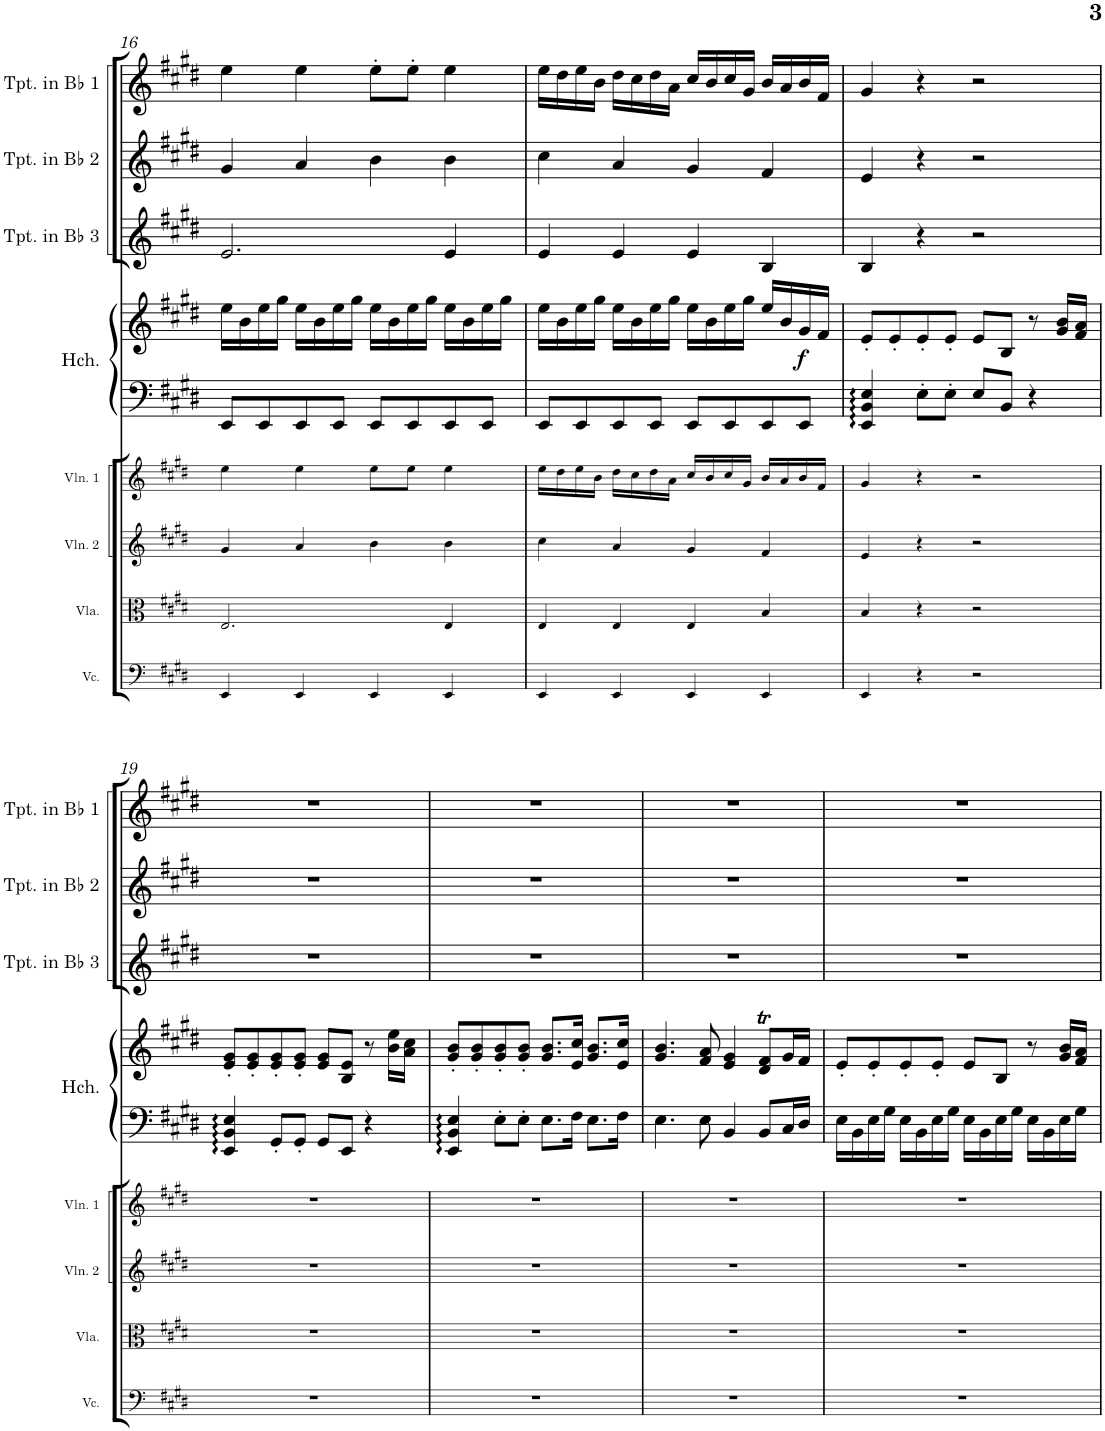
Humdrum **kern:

**kern	**kern	**kern	**kern	**kern	**kern	**dynam	**kern	**kern	**kern
*part8	*part7	*part6	*part5	*part4	*part4	*part4	*part3	*part2	*part1
*staff9	*staff8	*staff7	*staff6	*staff5	*staff4	*staff4/5	*staff3	*staff2	*staff1
*I"Violoncello	*I"Viola	*I"Violin 2	*I"Violin 1	*I"Harpsichord	*	*	*I"Trumpet in Bb 3	*I"Trumpet in Bb 2	*I"Trumpet in Bb 1
*I'Vc.	*I'Vla.	*I'Vln. 2	*I'Vln. 1	*I'Hch.	*	*	*I'Tpt. in Bb 3	*I'Tpt. in Bb 2	*I'Tpt. in Bb 1
!!LO:PB:g=z
*clefF4	*clefC3	*clefG2	*clefG2	*clefF4	*clefG2	*	*clefG2	*clefG2	*clefG2
*	*	*	*	*	*	*	*Trd1c2	*Trd1c2	*Trd1c2
*k[f#c#g#d#]	*k[f#c#g#d#]	*k[f#c#g#d#]	*k[f#c#g#d#]	*k[f#c#g#d#]	*k[f#c#g#d#]	*	*k[f#c#g#d#]	*k[f#c#g#d#]	*k[f#c#g#d#]
*M4/4	*M4/4	*M4/4	*M4/4	*M4/4	*M4/4	*	*M4/4	*M4/4	*M4/4
=16	=16	=16	=16	=16	=16	=16	=16	=16	=16
4EE/	2.E/	4g#/	4ee\	8EE/L	16ee\LL	.	2.e/	4g#/	4ee\
.	.	.	.	.	16b\	.	.	.	.
.	.	.	.	8EE/	16ee\	.	.	.	.
.	.	.	.	.	16gg#\JJ	.	.	.	.
4EE/	.	4a/	4ee\	8EE/	16ee\LL	.	.	4a/	4ee\
.	.	.	.	.	16b\	.	.	.	.
.	.	.	.	8EE/J	16ee\	.	.	.	.
.	.	.	.	.	16gg#\JJ	.	.	.	.
4EE/	.	4b\	8ee\L	8EE/L	16ee\LL	.	.	4b\	8ee'\L
.	.	.	.	.	16b\	.	.	.	.
.	.	.	8ee\J	8EE/	16ee\	.	.	.	8ee'\J
.	.	.	.	.	16gg#\JJ	.	.	.	.
4EE/	4E/	4b\	4ee\	8EE/	16ee\LL	.	4e/	4b\	4ee\
.	.	.	.	.	16b\	.	.	.	.
.	.	.	.	8EE/J	16ee\	.	.	.	.
.	.	.	.	.	16gg#\JJ	.	.	.	.
=17	=17	=17	=17	=17	=17	=17	=17	=17	=17
4EE/	4E/	4cc#\	16ee\LL	8EE/L	16ee\LL	.	4e/	4cc#\	16ee\LL
.	.	.	16dd#\	.	16b\	.	.	.	16dd#\
.	.	.	16ee\	8EE/	16ee\	.	.	.	16ee\
.	.	.	16b\JJ	.	16gg#\JJ	.	.	.	16b\JJ
4EE/	4E/	4a/	16dd#\LL	8EE/	16ee\LL	.	4e/	4a/	16dd#\LL
.	.	.	16cc#\	.	16b\	.	.	.	16cc#\
.	.	.	16dd#\	8EE/J	16ee\	.	.	.	16dd#\
.	.	.	16a\JJ	.	16gg#\JJ	.	.	.	16a\JJ
4EE/	4E/	4g#/	16cc#/LL	8EE/L	16ee\LL	.	4e/	4g#/	16cc#/LL
.	.	.	16b/	.	16b\	.	.	.	16b/
.	.	.	16cc#/	8EE/	16ee\	.	.	.	16cc#/
.	.	.	16g#/JJ	.	16gg#\JJ	.	.	.	16g#/JJ
4EE/	4B/	4f#/	16b/LL	8EE/	16ee/LL	.	4B/	4f#/	16b/LL
.	.	.	16a/	.	16b/	.	.	.	16a/
!	!	!	!	!	!	!LO:DY:b	!	!	!
.	.	.	16b/	8EE/J	16g#/	f	.	.	16b/
.	.	.	16f#/JJ	.	16f#/JJ	.	.	.	16f#/JJ
=18	=18	=18	=18	=18	=18	=18	=18	=18	=18
4EE/	4B/	4e/	4g#/	4EE/ 4BB/ 4E/	8e'/L	.	4B/	4e/	4g#/
.	.	.	.	.	8e'/	.	.	.	.
4r	4r	4r	4r	8E'\L	8e'/	.	4r	4r	4r
.	.	.	.	8E'\J	8e'/J	.	.	.	.
2r	2r	2r	2r	8E/L	8e/L	.	2r	2r	2r
.	.	.	.	8BB/J	8B/J	.	.	.	.
.	.	.	.	4r	8r	.	.	.	.
.	.	.	.	.	16g#/ 16b/LL	.	.	.	.
.	.	.	.	.	16f#/ 16a/JJ	.	.	.	.
!!LO:LB:g=z
=19	=19	=19	=19	=19	=19	=19	=19	=19	=19
1r	1r	1r	1r	4EE/ 4BB/ 4E/	8e/' 8g#/'L	.	1r	1r	1r
.	.	.	.	.	8e/' 8g#/'	.	.	.	.
.	.	.	.	8GG#'/L	8e/' 8g#/'	.	.	.	.
.	.	.	.	8GG#'/J	8e/' 8g#/'J	.	.	.	.
.	.	.	.	8GG#/L	8e/ 8g#/L	.	.	.	.
.	.	.	.	8EE/J	8B/ 8e/J	.	.	.	.
.	.	.	.	4r	8r	.	.	.	.
.	.	.	.	.	16b\ 16ee\LL	.	.	.	.
.	.	.	.	.	16a\ 16cc#\JJ	.	.	.	.
=20	=20	=20	=20	=20	=20	=20	=20	=20	=20
1r	1r	1r	1r	4EE/ 4BB/ 4E/	8g#/' 8b/'L	.	1r	1r	1r
.	.	.	.	.	8g#/' 8b/'	.	.	.	.
.	.	.	.	8E'\L	8g#/' 8b/'	.	.	.	.
.	.	.	.	8E'\J	8g#/' 8b/'J	.	.	.	.
.	.	.	.	8.E\L	8.g#/ 8.b/L	.	.	.	.
.	.	.	.	16F#\Jk	16e/ 16cc#/Jk	.	.	.	.
.	.	.	.	8.E\L	8.g#/ 8.b/L	.	.	.	.
.	.	.	.	16F#\Jk	16e/ 16cc#/Jk	.	.	.	.
=21	=21	=21	=21	=21	=21	=21	=21	=21	=21
1r	1r	1r	1r	4.E\	4.g#/ 4.b/	.	1r	1r	1r
.	.	.	.	8E\	8f#/ 8a/	.	.	.	.
.	.	.	.	4BB/	4e/ 4g#/	.	.	.	.
.	.	.	.	8BB/L	8d#/T 8f#/TL	.	.	.	.
.	.	.	.	16C#/L	16g#/L	.	.	.	.
.	.	.	.	16D#/JJ	16f#/JJ	.	.	.	.
=22	=22	=22	=22	=22	=22	=22	=22	=22	=22
1r	1r	1r	1r	16E\LL	8e'/L	.	1r	1r	1r
.	.	.	.	16BB\	.	.	.	.	.
.	.	.	.	16E\	8e'/	.	.	.	.
.	.	.	.	16G#\JJ	.	.	.	.	.
.	.	.	.	16E\LL	8e'/	.	.	.	.
.	.	.	.	16BB\	.	.	.	.	.
.	.	.	.	16E\	8e'/J	.	.	.	.
.	.	.	.	16G#\JJ	.	.	.	.	.
.	.	.	.	16E\LL	8e/L	.	.	.	.
.	.	.	.	16BB\	.	.	.	.	.
.	.	.	.	16E\	8B/J	.	.	.	.
.	.	.	.	16G#\JJ	.	.	.	.	.
.	.	.	.	16E\LL	8r	.	.	.	.
.	.	.	.	16BB\	.	.	.	.	.
.	.	.	.	16E\	16g#/ 16b/LL	.	.	.	.
.	.	.	.	16G#\JJ	16f#/ 16a/JJ	.	.	.	.
=	=	=	=	=	=	=	=	=	=
*-	*-	*-	*-	*-	*-	*-	*-	*-	*-
